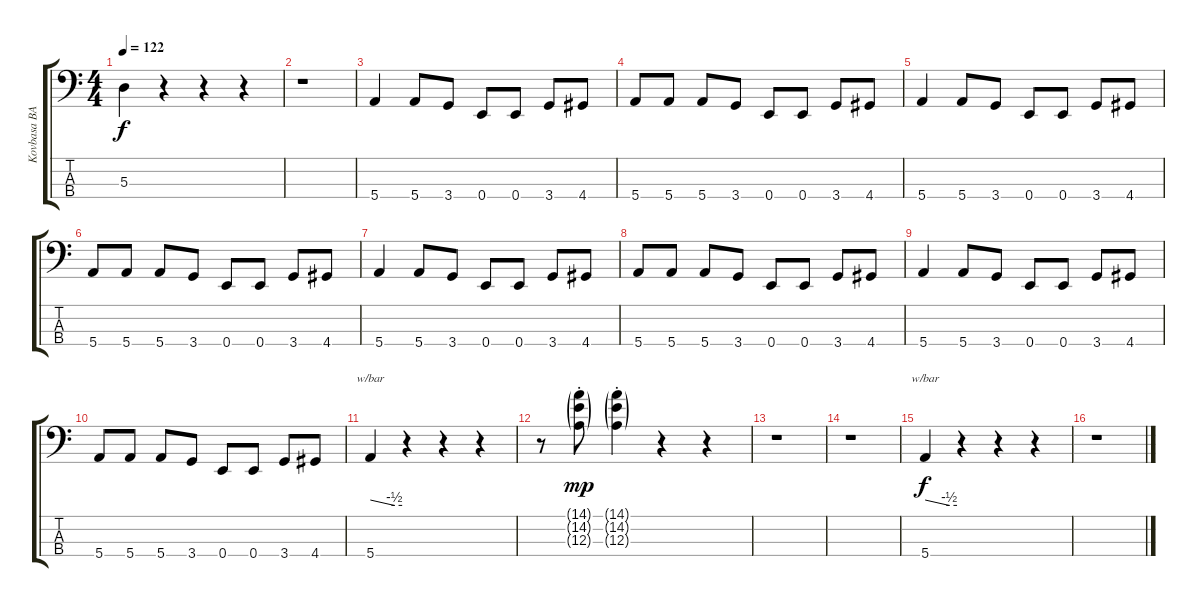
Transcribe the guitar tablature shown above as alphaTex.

\track ("Kovbasa BASS" "Kovbasa BA") {instrument electricbassfinger}
\staff {score tabs}
\tuning (G2 D2 A1 E1) {hide}
\ts (4 4)
\tempo 122
\clef f4
\ks c
5.3.4{dy f} r.4 r.4 r.4 |
r.1 |
5.4.4 5.4.8 3.4.8 0.4.8 0.4.8 3.4.8 4.4.8 |
5.4.8 5.4.8 5.4.8 3.4.8 0.4.8 0.4.8 3.4.8 4.4.8 |
5.4.4 5.4.8 3.4.8 0.4.8 0.4.8 3.4.8 4.4.8 |
5.4.8 5.4.8 5.4.8 3.4.8 0.4.8 0.4.8 3.4.8 4.4.8 |
5.4.4 5.4.8 3.4.8 0.4.8 0.4.8 3.4.8 4.4.8 |
5.4.8 5.4.8 5.4.8 3.4.8 0.4.8 0.4.8 3.4.8 4.4.8 |
5.4.4 5.4.8 3.4.8 0.4.8 0.4.8 3.4.8 4.4.8 |
5.4.8 5.4.8 5.4.8 3.4.8 0.4.8 0.4.8 3.4.8 4.4.8 |
5.4.4{tbe (custom default 0 0 45 -2 60 -2)} r.4 r.4 r.4 |
r.8 (14.1{g} 14.2{g} 12.3{g st}).8{dy mp} (14.1{g} 14.2{g} 12.3{g st}).4 r.4 r.4 |
r.1 |
r.1 |
5.4.4{tbe (custom default 0 0 45 -2 60 -2) dy f} r.4 r.4 r.4 |
r.1
